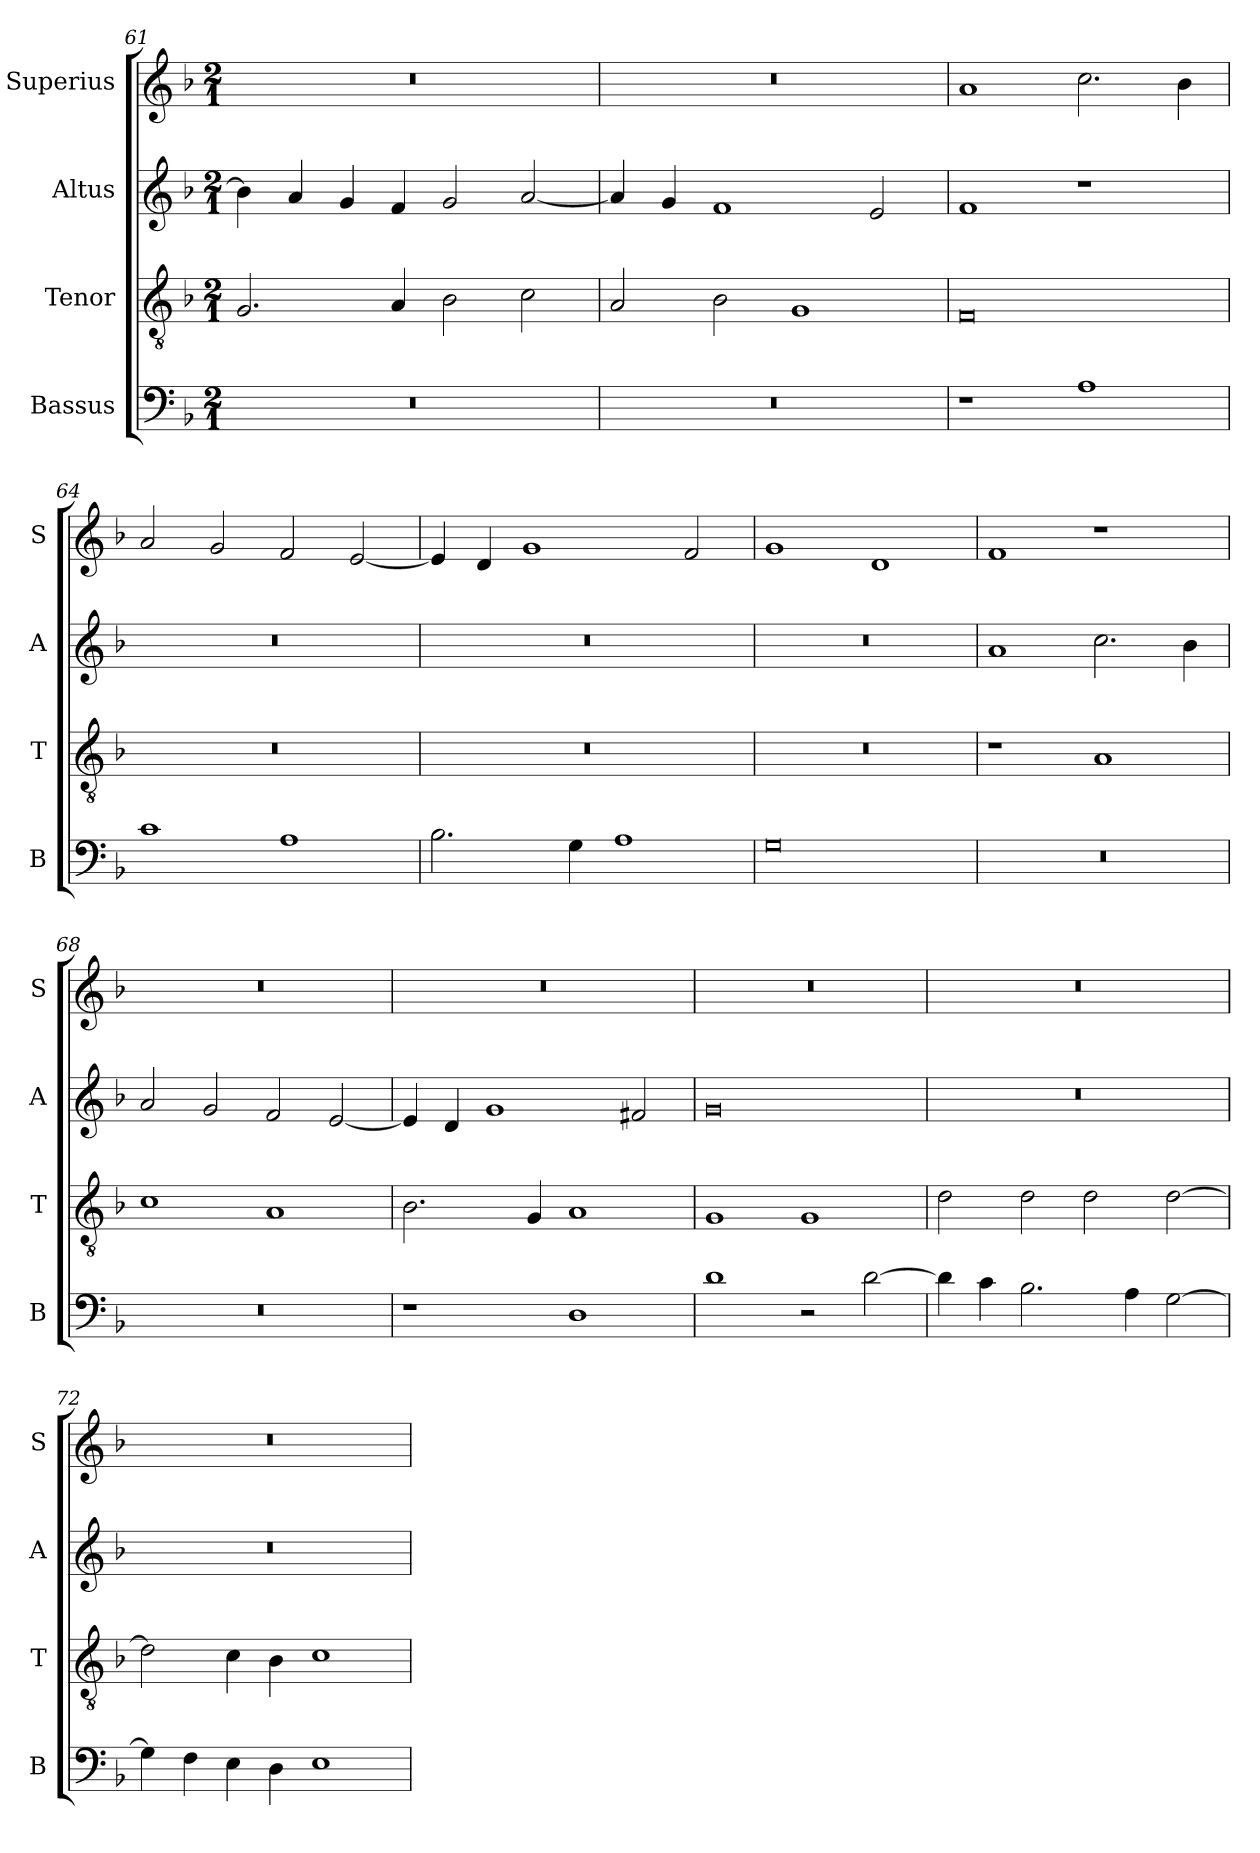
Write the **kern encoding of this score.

**kern	**kern	**kern	**kern
*part4	*part3	*part2	*part1
*staff4	*staff3	*staff2	*staff1
*I"Bassus	*I"Tenor	*I"Altus	*I"Superius
*I'B	*I'T	*I'A	*I'S
*clefF4	*clefGv2	*clefG2	*clefG2
*k[b-]	*k[b-]	*k[b-]	*k[b-]
*M2/1	*M2/1	*M2/1	*M2/1
=61	=61	=61	=61
0r	2.G/	4b-\]	0r
.	.	4a/	.
.	.	4g/	.
.	4A/	4f/	.
.	2B-\	2g/	.
.	2c\	[2a/	.
=62	=62	=62	=62
0r	2A/	4a/]	0r
.	.	4g/	.
.	2B-\	1f	.
.	1G	.	.
.	.	2e/	.
=63	=63	=63	=63
1r	0F	1f	1a
1A	.	1r	2.cc\
.	.	.	4b-\
=64	=64	=64	=64
1c	0r	0r	2a/
.	.	.	2g/
1A	.	.	2f/
.	.	.	[2e/
=65	=65	=65	=65
2.B-\	0r	0r	4e/]
.	.	.	4d/
.	.	.	1g
4G\	.	.	.
1A	.	.	.
.	.	.	2f/
=66	=66	=66	=66
0G	0r	0r	1g
.	.	.	1d
=67	=67	=67	=67
0r	1r	1a	1f
.	1A	2.cc\	1r
.	.	4b-\	.
=68	=68	=68	=68
0r	1c	2a/	0r
.	.	2g/	.
.	1A	2f/	.
.	.	[2e/	.
=69	=69	=69	=69
1r	2.B-\	4e/]	0r
.	.	4d/	.
.	.	1g	.
.	4G/	.	.
1D	1A	.	.
.	.	2f#X/	.
=70	=70	=70	=70
1d	1G	0g	0r
2r	1G	.	.
[2d\	.	.	.
=71	=71	=71	=71
4d\]	2d\	0r	0r
4c\	.	.	.
2.B-\	2d\	.	.
.	2d\	.	.
4A\	.	.	.
[2G\	[2d\	.	.
=72	=72	=72	=72
4G\]	2d\]	0r	0r
4F\	.	.	.
4E\	4c\	.	.
4D\	4B-\	.	.
1E	1c	.	.
=	=	=	=
*-	*-	*-	*-
